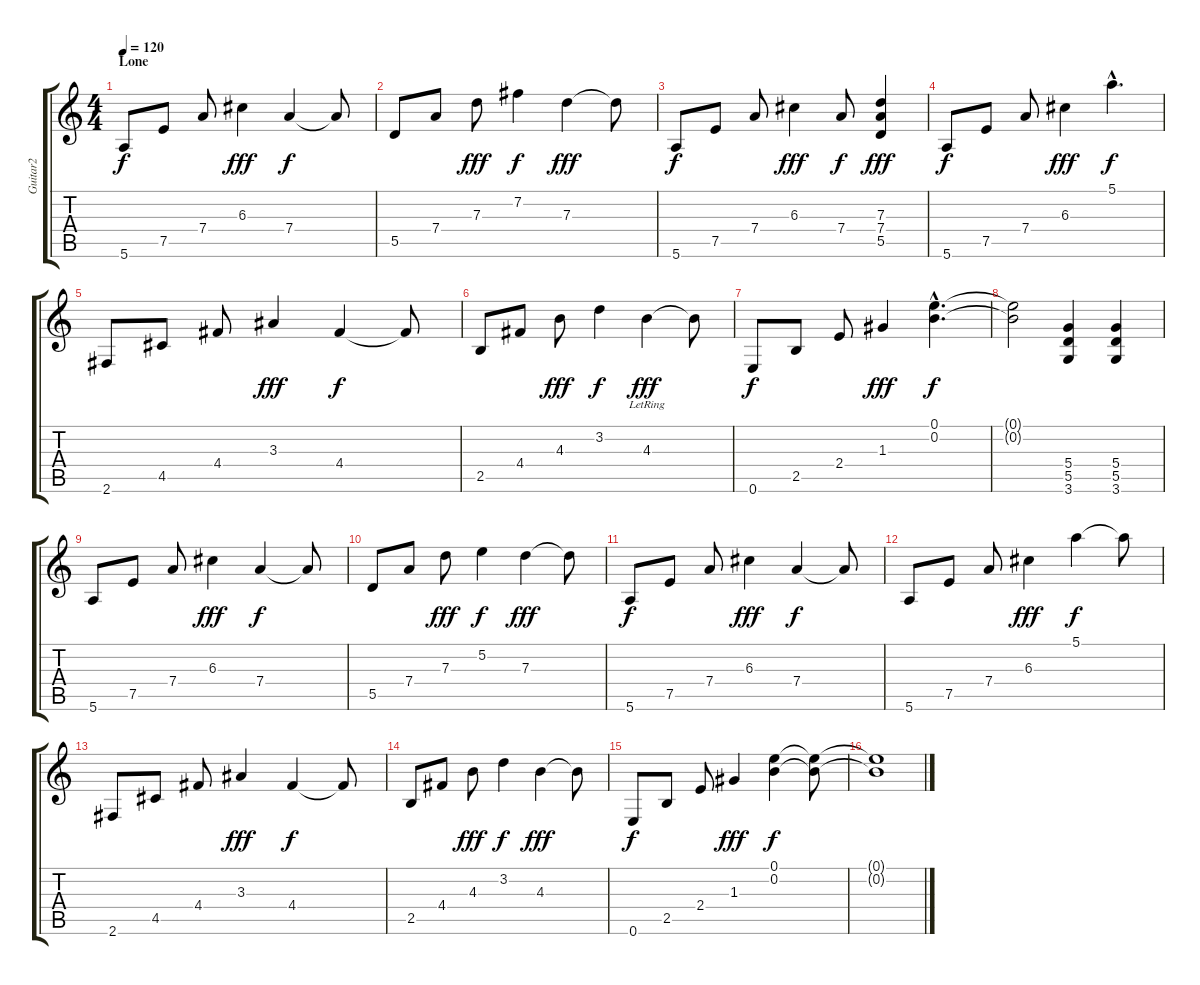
\track ("Guitar2" "Guitar2") {instrument electricguitarclean}
\staff {score tabs}
\tuning (E4 B3 G3 D3 A2 E2) {hide}
\ts (4 4)
\section ("" "Lone")
\tempo 120
\clef g2
\ks c
5.6.8{dy f volume 16 instrument distortionguitar} 7.5.8 7.4.8 6.3.4{dy fff} 7.4.4{dy f} 7.4{t}.8 |
5.5.8 7.4.8 7.3.8{dy fff} 7.2.4{dy f} 7.3.4{dy fff} 7.3{t}.8 |
5.6.8{dy f} 7.5.8 7.4.8 6.3.4{dy fff} 7.4.8{dy f} (7.3 7.4 5.5).4{dy fff} |
5.6.8{dy f} 7.5.8 7.4.8 6.3.4{dy fff} 5.1{hac}.4{d dy f} |
2.6.8 4.5.8 4.4.8 3.3.4{dy fff} 4.4.4{dy f} 4.4{t}.8 |
2.5.8 4.4.8 4.3.8{dy fff} 3.2.4{dy f} 4.3{lr}.4{dy fff} 4.3{t}.8 |
0.6.8{dy f} 2.5.8 2.4.8 1.3.4{dy fff} (0.1{hac} 0.2{hac}).4{d dy f} |
(0.1{t} 0.2{t}).2 (5.4 5.5 3.6).4 (5.4 5.5 3.6).4 |
5.6.8 7.5.8 7.4.8 6.3.4{dy fff} 7.4.4{dy f} 7.4{t}.8 |
5.5.8 7.4.8 7.3.8{dy fff} 5.2.4{dy f} 7.3.4{dy fff} 7.3{t}.8 |
5.6.8{dy f} 7.5.8 7.4.8 6.3.4{dy fff} 7.4.4{dy f} 7.4{t}.8 |
5.6.8 7.5.8 7.4.8 6.3.4{dy fff} 5.1.4{dy f} 5.1{t}.8 |
2.6.8 4.5.8 4.4.8 3.3.4{dy fff} 4.4.4{dy f} 4.4{t}.8 |
2.5.8 4.4.8 4.3.8{dy fff} 3.2.4{dy f} 4.3.4{dy fff} 4.3{t}.8 |
0.6.8{dy f} 2.5.8 2.4.8 1.3.4{dy fff} (0.1 0.2).4{dy f} (0.1{t} 0.2{t}).8 |
(0.1{t} 0.2{t}).1
